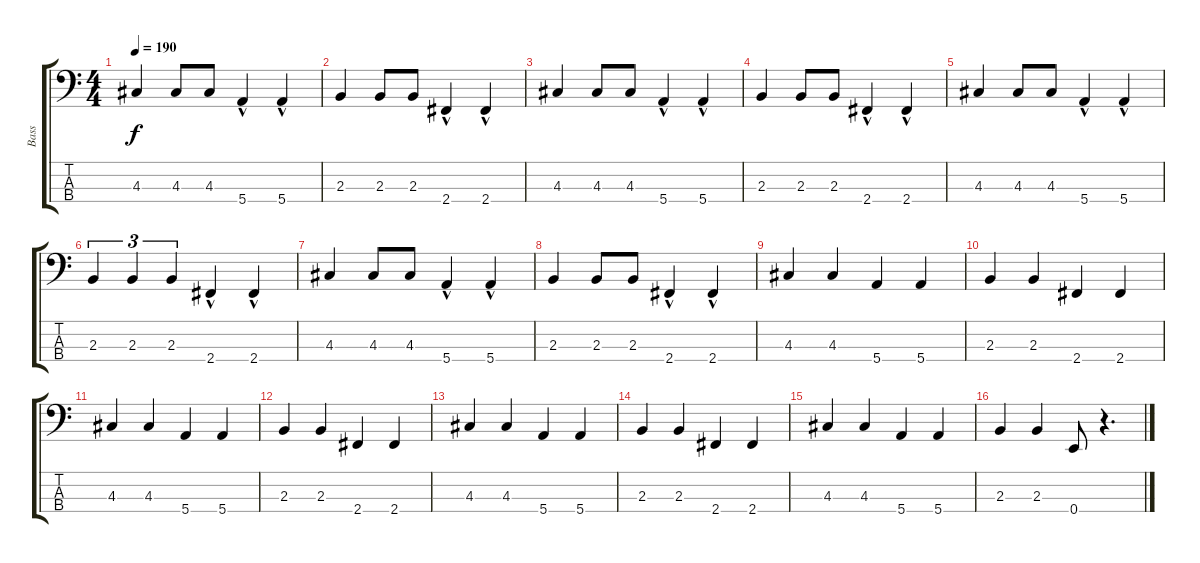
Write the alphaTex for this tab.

\track ("Bass" "Bass") {instrument electricbasspick}
\staff {score tabs}
\tuning (G2 D2 A1 E1) {hide}
\ts (4 4)
\tempo 190
\clef f4
\ks c
4.3.4{dy f} 4.3.8 4.3.8 5.4{hac}.4 5.4{hac}.4 |
2.3.4 2.3.8 2.3.8 2.4{hac}.4 2.4{hac}.4 |
4.3.4 4.3.8 4.3.8 5.4{hac}.4 5.4{hac}.4 |
2.3.4 2.3.8 2.3.8 2.4{hac}.4 2.4{hac}.4 |
4.3.4 4.3.8 4.3.8 5.4{hac}.4 5.4{hac}.4 |
2.3.4{tu (3 2)} 2.3.4{tu (3 2)} 2.3.4{tu (3 2)} 2.4{hac}.4 2.4{hac}.4 |
4.3.4 4.3.8 4.3.8 5.4{hac}.4 5.4{hac}.4 |
2.3.4 2.3.8 2.3.8 2.4{hac}.4 2.4{hac}.4 |
4.3.4 4.3.4 5.4.4 5.4.4 |
2.3.4 2.3.4 2.4.4 2.4.4 |
4.3.4 4.3.4 5.4.4 5.4.4 |
2.3.4 2.3.4 2.4.4 2.4.4 |
4.3.4 4.3.4 5.4.4 5.4.4 |
2.3.4 2.3.4 2.4.4 2.4.4 |
4.3.4 4.3.4 5.4.4 5.4.4 |
2.3.4 2.3.4 0.4.8 r.4{d}
